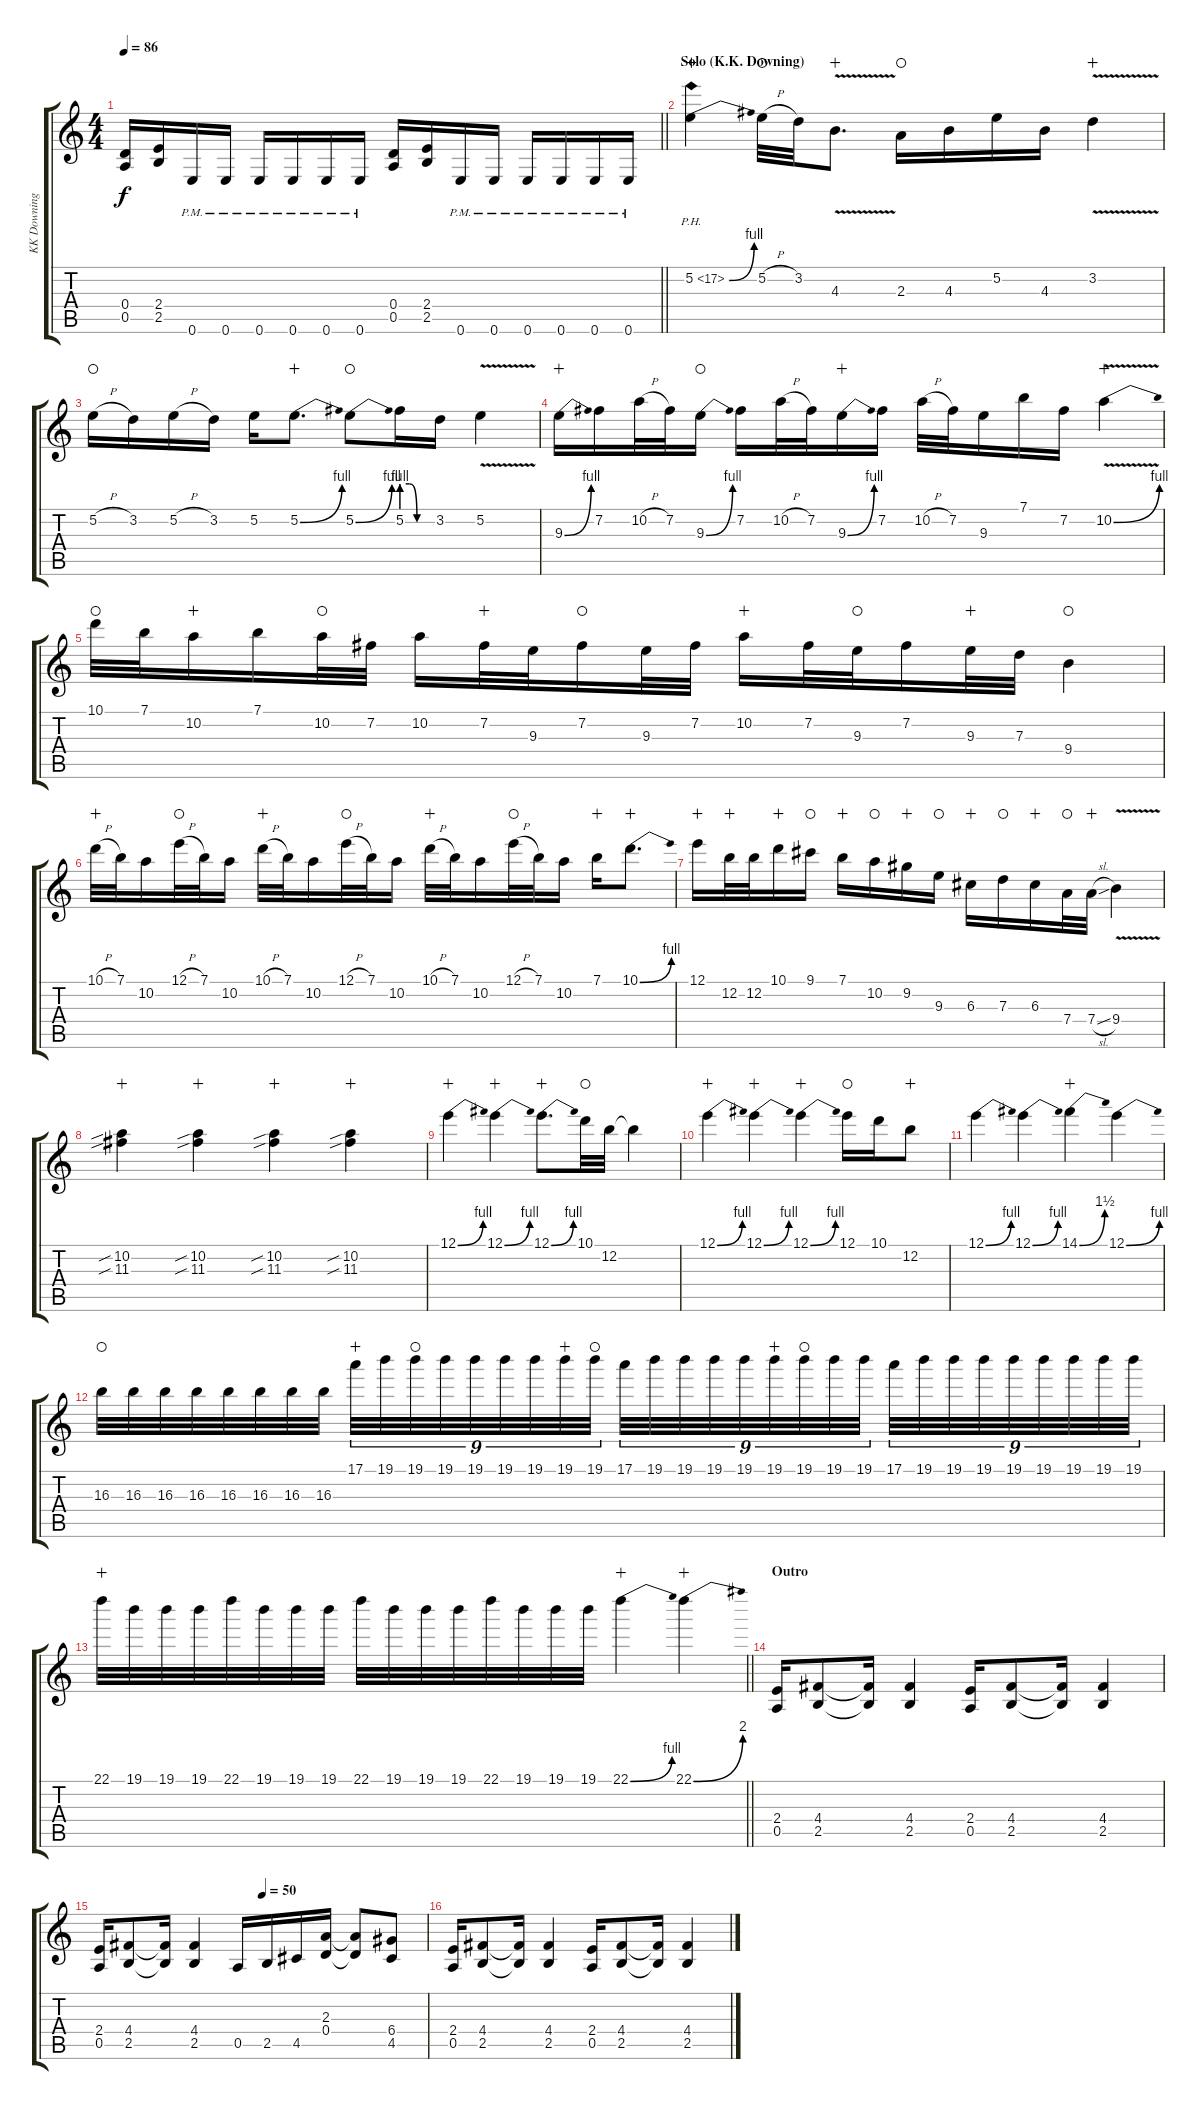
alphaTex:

\track ("KK Downing" "KK Downing") {instrument acousticguitarsteel}
\staff {score tabs}
\tuning (E4 B3 G3 D3 A2 E2) {hide}
\ts (4 4)
\tempo 86
\clef g2
\barLineRight lightlight
\ks c
(0.4 0.5).16{dy f} (2.4 2.5).16 0.6{pm}.16 0.6{pm}.16 0.6{pm}.16 0.6{pm}.16 0.6{pm}.16 0.6{pm}.16 (0.4 0.5).16 (2.4 2.5).16 0.6{pm}.16 0.6{pm}.16 0.6{pm}.16 0.6{pm}.16 0.6{pm}.16 0.6{pm}.16 |
\section ("" "Solo (K.K. Downing)")
5.2{be (bend 0 0 60 4) ph 12}.4{wahc} 5.2{h}.32{waho} 3.2.32 4.3{v}.8{d wahc} 2.3.16{waho} 4.3.16 5.2.16 4.3.16 3.2{v}.4{wahc} |
5.2{h}.16{waho} 3.2.16 5.2{h}.16 3.2.16 5.2.16 5.2{be (bend 0 0 60 4)}.8{d wahc} 5.2{be (bend 0 0 60 4)}.8{waho} 5.2{be (custom 0 4 15 4 30 0 60 0)}.16 3.2.16 5.2{v}.4 |
9.3{be (bend 0 0 60 4)}.16{wahc} 7.2.16 10.2{h}.32 7.2.32 9.3{be (bend 0 0 60 4)}.16{waho} 7.2.16 10.2{h}.32 7.2.32 9.3{be (bend 0 0 60 4)}.16{wahc} 7.2.16 10.2{h}.32 7.2.32 9.3.16 7.1.16 7.2.16 10.2{be (bend 0 0 60 4) v}.4{wahc} |
10.1.32{waho} 7.1.32 10.2.16{wahc} 7.1.16 10.2.32{waho} 7.2.32 10.2.16 7.2.32{wahc} 9.3.32 7.2.16{waho} 9.3.32 7.2.32 10.2.16{wahc} 7.2.32 9.3.32{waho} 7.2.16 9.3.32{wahc} 7.3.32 9.4.4{waho} |
10.1{h}.32{wahc} 7.1.32 10.2.16 12.1{h}.32{waho} 7.1.32 10.2.16 10.1{h}.32{wahc} 7.1.32 10.2.16 12.1{h}.32{waho} 7.1.32 10.2.16 10.1{h}.32{wahc} 7.1.32 10.2.16 12.1{h}.32{waho} 7.1.32 10.2.16 7.1.16{wahc} 10.1{be (bend 0 0 60 4)}.8{d wahc} |
12.1.16{wahc} 12.2.32{wahc} 12.2.32 10.1.16{wahc} 9.1.16{waho} 7.1.16{wahc} 10.2.16{waho} 9.2.16{wahc} 9.3.16{waho} 6.3.16{wahc} 7.3.16{waho} 6.3.16{wahc} 7.4.32{waho} 7.4{sl}.32{wahc} 9.4{v}.4 |
(10.2{sib} 11.3{sib}).4{wahc} (10.2{sib} 11.3{sib}).4{wahc} (10.2{sib} 11.3{sib}).4{wahc} (10.2{sib} 11.3{sib}).4{wahc} |
12.1{be (bend 0 0 60 4)}.4{wahc} 12.1{be (bend 0 0 60 4)}.4{wahc} 12.1{be (bend 0 0 60 4)}.8{d wahc} 10.1.32{waho} 12.2.32 12.2{t}.4 |
12.1{be (bend 0 0 60 4)}.4{wahc} 12.1{be (bend 0 0 60 4)}.4{wahc} 12.1{be (bend 0 0 60 4)}.4{wahc} 12.1.16{waho} 10.1.16 12.2.8{wahc} |
12.1{be (bend 0 0 60 4)}.4 12.1{be (bend 0 0 60 4)}.4 14.1{be (bend 0 0 60 6)}.4{wahc} 12.1{be (bend 0 0 60 4)}.4 |
16.3.32{waho} 16.3.32 16.3.32 16.3.32 16.3.32 16.3.32 16.3.32 16.3.32 17.1.32{tu (9 8) wahc} 19.1.32{tu (9 8)} 19.1.32{tu (9 8) waho} 19.1.32{tu (9 8)} 19.1.32{tu (9 8)} 19.1.32{tu (9 8)} 19.1.32{tu (9 8)} 19.1.32{tu (9 8) wahc} 19.1.32{tu (9 8) waho} 17.1.32{tu (9 8)} 19.1.32{tu (9 8)} 19.1.32{tu (9 8)} 19.1.32{tu (9 8)} 19.1.32{tu (9 8)} 19.1.32{tu (9 8) wahc} 19.1.32{tu (9 8) waho} 19.1.32{tu (9 8)} 19.1.32{tu (9 8)} 17.1.32{tu (9 8)} 19.1.32{tu (9 8)} 19.1.32{tu (9 8)} 19.1.32{tu (9 8)} 19.1.32{tu (9 8)} 19.1.32{tu (9 8)} 19.1.32{tu (9 8)} 19.1.32{tu (9 8)} 19.1.32{tu (9 8)} |
\barLineRight lightlight
22.1.32{wahc} 19.1.32 19.1.32 19.1.32 22.1.32 19.1.32 19.1.32 19.1.32 22.1.32 19.1.32 19.1.32 19.1.32 22.1.32 19.1.32 19.1.32 19.1.32 22.1{be (bend 0 0 60 4)}.4{wahc} 22.1{be (bend 0 0 60 8)}.4{wahc} |
\section ("" "Outro")
(2.4 0.5).16 (4.4 2.5).8 (4.4{t} 2.5{t}).16 (4.4 2.5).4 (2.4 0.5).16 (4.4 2.5).8 (4.4{t} 2.5{t}).16 (4.4 2.5).4 |
\tempo (50 0.5)
(2.4 0.5).16 (4.4 2.5).8 (4.4{t} 2.5{t}).16 (4.4 2.5).4 0.5.16 2.5.16 4.5.16 (2.3 0.4).16 (2.3{t} 0.4{t}).8 (6.4 4.5).8 |
(2.4 0.5).16 (4.4 2.5).8 (4.4{t} 2.5{t}).16 (4.4 2.5).4 (2.4 0.5).16 (4.4 2.5).8 (4.4{t} 2.5{t}).16 (4.4 2.5).4
